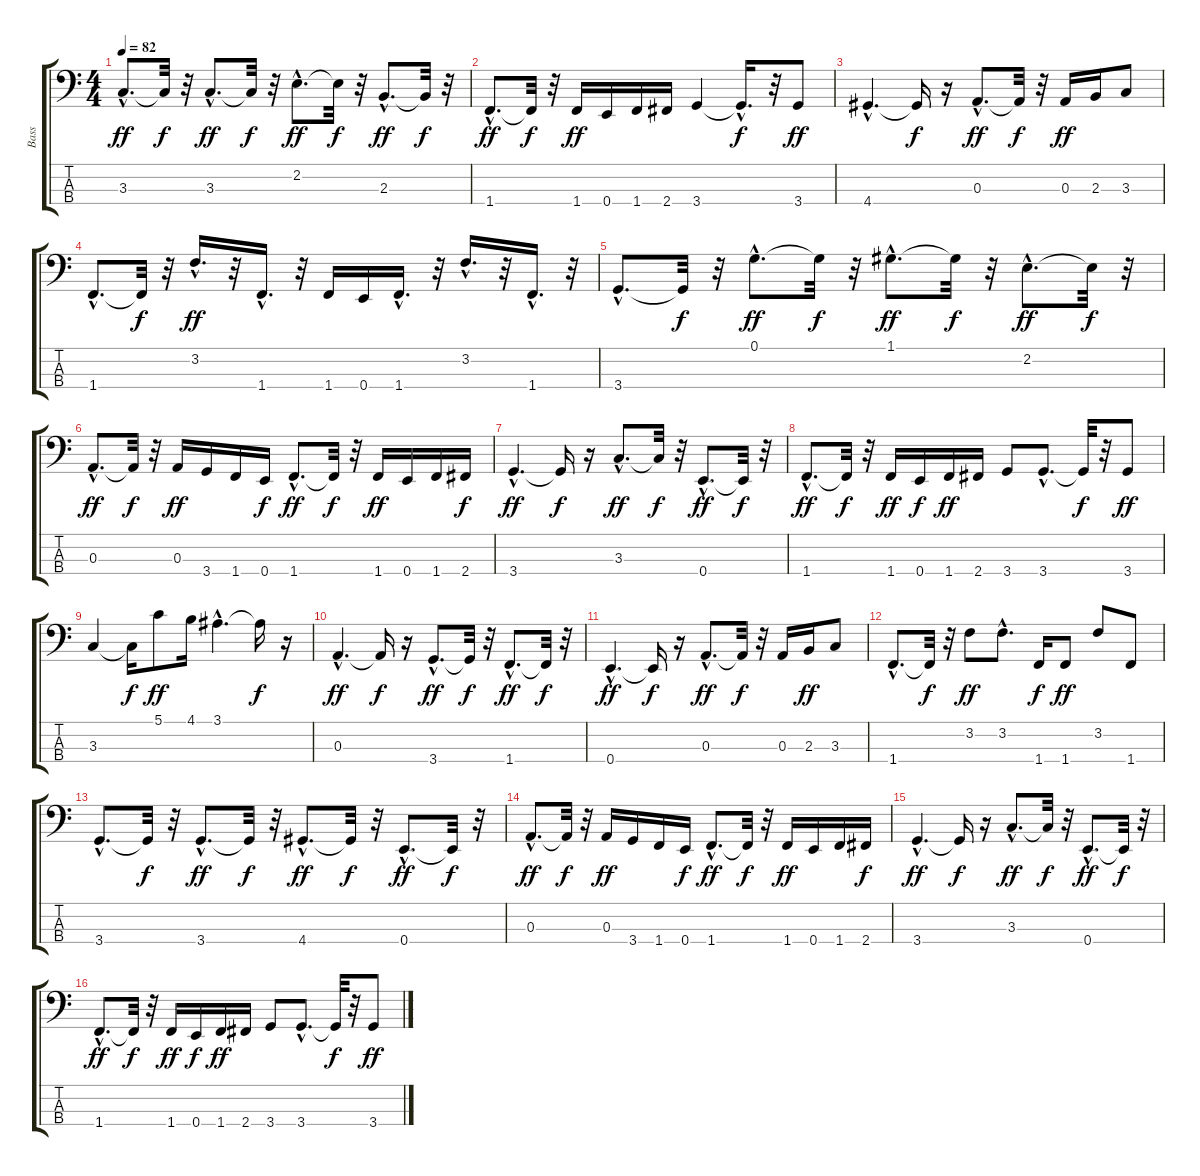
\track ("Bass" "Bass") {instrument electricbassfinger}
\staff {score tabs}
\tuning (G2 D2 A1 E1) {hide}
\ts (4 4)
\tempo 82
\clef f4
\ks c
3.3{hac}.8{d dy ff} 3.3{t}.32{dy f} r.32 3.3{hac}.8{d dy ff} 3.3{t}.32{dy f} r.32 2.2{hac}.8{d dy ff} 2.2{t}.32{dy f} r.32 2.3{hac}.8{d dy ff} 2.3{t}.32{dy f} r.32 |
1.4{hac}.8{d dy ff} 1.4{t}.32{dy f} r.32 1.4.16{dy ff} 0.4.16 1.4.16 2.4.16 3.4.4 3.4{hac t}.16{d dy f} r.32 3.4.8{dy ff} |
4.4{hac}.4{d} 4.4{t}.16{dy f} r.16 0.3{hac}.8{d dy ff} 0.3{t}.32{dy f} r.32 0.3.16{dy ff} 2.3.16 3.3.8 |
1.4{hac}.8{d} 1.4{t}.32{dy f} r.32 3.2{hac}.16{d dy ff} r.32 1.4{hac}.16{d} r.32 1.4.16 0.4.16 1.4{hac}.16{d} r.32 3.2{hac}.16{d} r.32 1.4{hac}.16{d} r.32 |
3.4{hac}.8{d} 3.4{t}.32{dy f} r.32 0.1{hac}.8{d dy ff} 0.1{t}.32{dy f} r.32 1.1{hac}.8{d dy ff} 1.1{t}.32{dy f} r.32 2.2{hac}.8{d dy ff} 2.2{t}.32{dy f} r.32 |
0.3{hac}.8{d dy ff} 0.3{t}.32{dy f} r.32 0.3.16{dy ff} 3.4.16 1.4.16 0.4.16{dy f} 1.4{hac}.8{d dy ff} 1.4{t}.32{dy f} r.32 1.4.16{dy ff} 0.4.16 1.4.16 2.4.16{dy f} |
3.4{hac}.4{d dy ff} 3.4{t}.16{dy f} r.16 3.3{hac}.8{d dy ff} 3.3{t}.32{dy f} r.32 0.4{hac}.8{d dy ff} 0.4{t}.32{dy f} r.32 |
1.4{hac}.8{d dy ff} 1.4{t}.32{dy f} r.32 1.4.16{dy ff} 0.4.16{dy f} 1.4.16{dy ff} 2.4.16 3.4.8 3.4{hac}.8{d} 3.4{t}.32{dy f} r.32 3.4.8{dy ff} |
3.3.4 3.3{t}.16{dy f} 5.1.8{dy ff} 4.1.16 3.1{hac}.4{d} 3.1{t}.16{dy f} r.16 |
0.3{hac}.4{d dy ff} 0.3{t}.16{dy f} r.16 3.4{hac}.8{d dy ff} 3.4{t}.32{dy f} r.32 1.4{hac}.8{d dy ff} 1.4{t}.32{dy f} r.32 |
0.4{hac}.4{d dy ff} 0.4{t}.16{dy f} r.16 0.3{hac}.8{d dy ff} 0.3{t}.32{dy f} r.32 0.3.16 2.3.16{dy ff} 3.3.8 |
1.4{hac}.8{d} 1.4{t}.32{dy f} r.32 3.2.8{dy ff} 3.2{hac}.8{d} 1.4.16{dy f} 1.4.8{dy ff} 3.2.8 1.4.8 |
3.4{hac}.8{d} 3.4{t}.32{dy f} r.32 3.4{hac}.8{d dy ff} 3.4{t}.32{dy f} r.32 4.4{hac}.8{d dy ff} 4.4{t}.32{dy f} r.32 0.4{hac}.8{d dy ff} 0.4{t}.32{dy f} r.32 |
0.3{hac}.8{d dy ff} 0.3{t}.32{dy f} r.32 0.3.16{dy ff} 3.4.16 1.4.16 0.4.16{dy f} 1.4{hac}.8{d dy ff} 1.4{t}.32{dy f} r.32 1.4.16{dy ff} 0.4.16 1.4.16 2.4.16{dy f} |
3.4{hac}.4{d dy ff} 3.4{t}.16{dy f} r.16 3.3{hac}.8{d dy ff} 3.3{t}.32{dy f} r.32 0.4{hac}.8{d dy ff} 0.4{t}.32{dy f} r.32 |
1.4{hac}.8{d dy ff} 1.4{t}.32{dy f} r.32 1.4.16{dy ff} 0.4.16{dy f} 1.4.16{dy ff} 2.4.16 3.4.8 3.4{hac}.8{d} 3.4{t}.32{dy f} r.32 3.4.8{dy ff}
